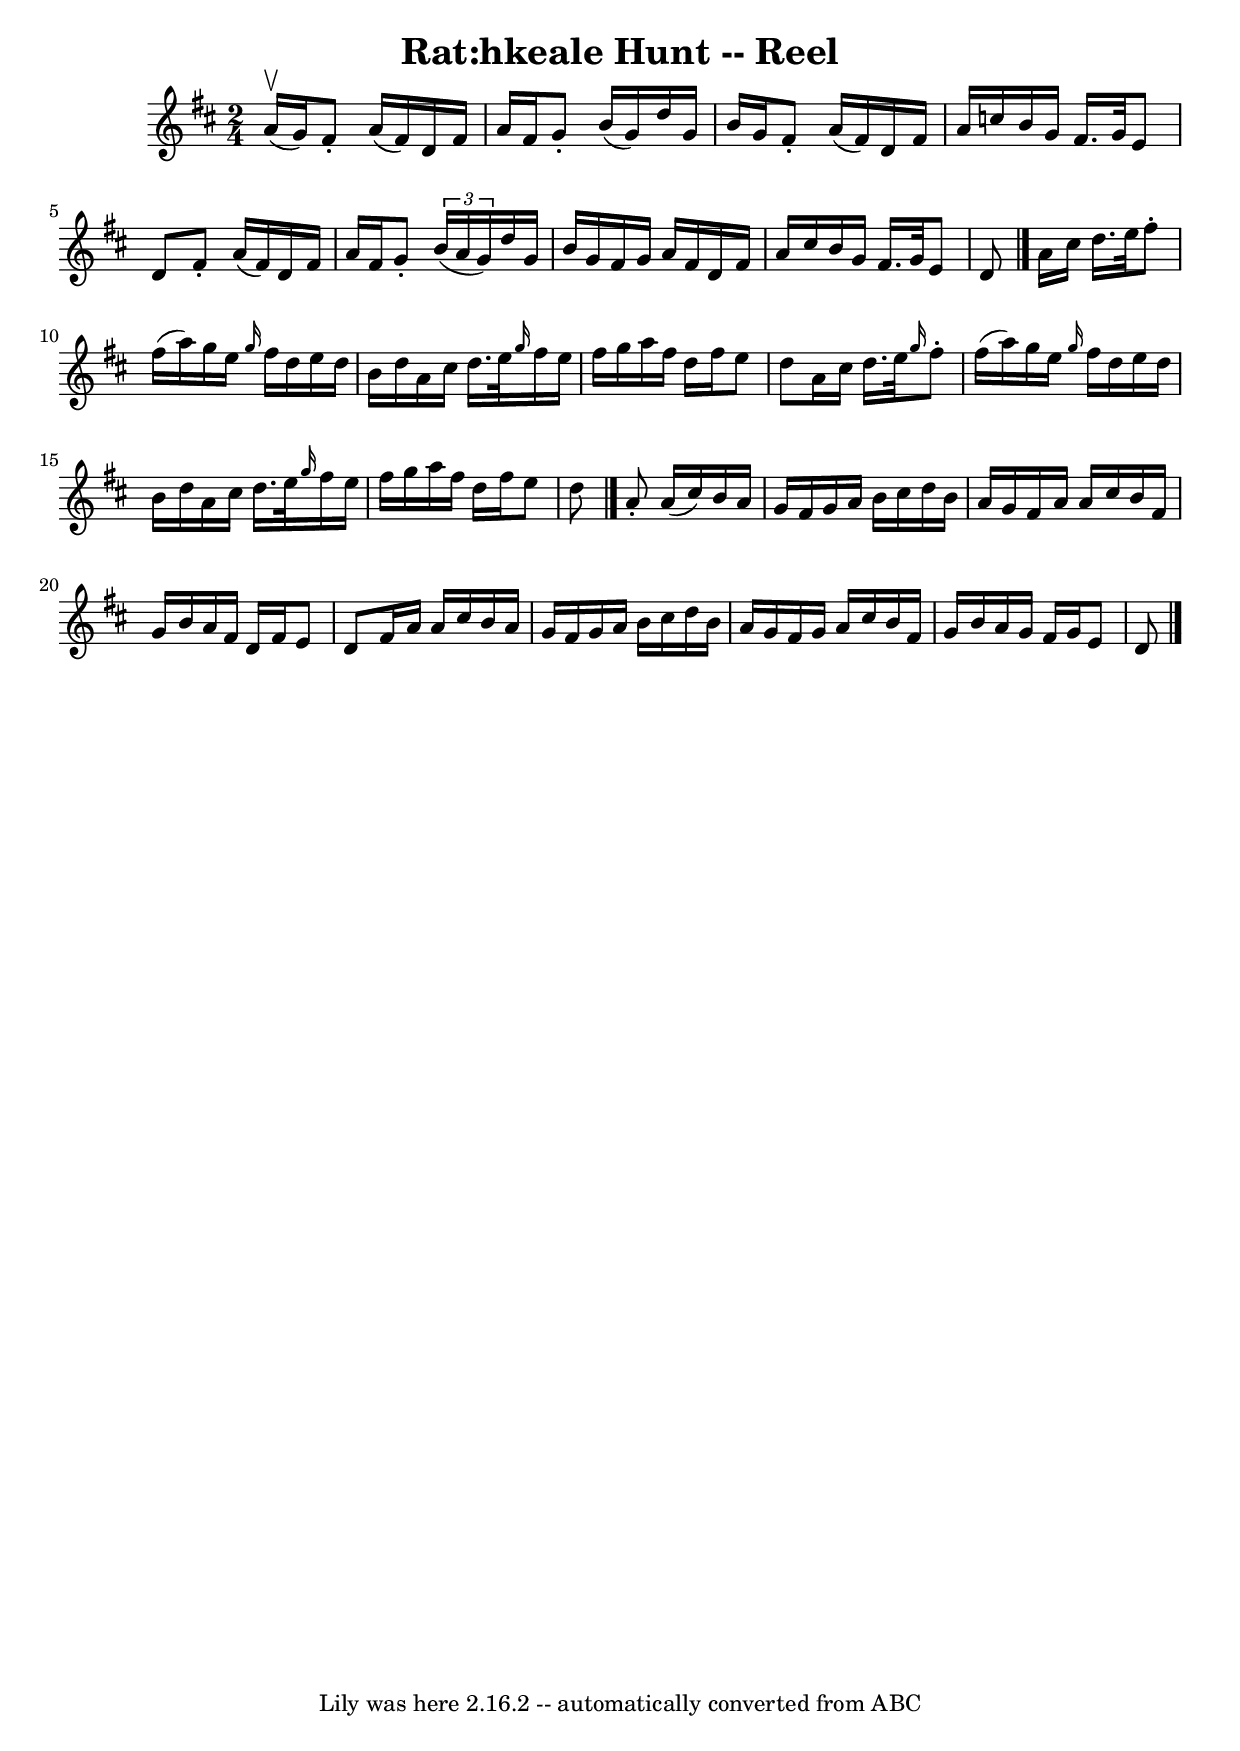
\version "2.16.2"
\include "Mammoth.ily"
\header {
	%% book = "Ryan's Mammoth Collection"
	crossRefNumber = "1"
	footnotes = "\\\\177\\\\first 2 parts AKA Rolling in the Ryegrass"
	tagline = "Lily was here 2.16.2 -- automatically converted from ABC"
	title = "Rat:hkeale Hunt -- Reel"
}
voicedefault =  {


\time 2/4 
\key d \major a'16^\upbow(g'16) |
 fis'8 -. a'16 
(fis'16) d'16 fis'16 a'16 fis'16    |
 g'8 -. b'16 (
 g'16) d''16 g'16 b'16 g'16    |
 fis'8 -. a'16 (
fis'16) d'16 fis'16 a'16 c''16    |
 b'16 g'16    
fis'16. g'32 e'8 d'8    |
 fis'8 -. a'16 (fis'16)   
d'16 fis'16 a'16 fis'16    |
 g'8 -.   \times 2/3 { b'16 (
a'16 g'16) } d''16 g'16 b'16 g'16    |
 fis'16 g'16 
 a'16 fis'16 d'16 fis'16 a'16 cis''16    |
 b'16    
g'16 fis'16. g'32 e'8 d'8    \bar "|." a'16 cis''16    
d''16. e''32 fis''8 -. fis''16 (a''16)   |
 g''16    
e''16  \grace { g''16  } fis''16 d''16 e''16 d''16 b'16    
d''16    |
 a'16 cis''16 d''16. e''32  \grace { g''16  }   
fis''16 e''16 fis''16 g''16    |
 a''16 fis''16 d''16    
fis''16 e''8 d''8    |
 a'16 cis''16 d''16. e''32  
\grace { g''16  } fis''8 -. fis''16 (a''16)   |
 g''16    
e''16  \grace { g''16  } fis''16 d''16 e''16 d''16 b'16    
d''16    |
 a'16 cis''16 d''16. e''32  \grace { g''16  }   
fis''16 e''16 fis''16 g''16    |
 a''16 fis''16 d''16    
fis''16 e''8 d''8    \bar "|." a'8 -. a'16 (cis''16) b'16   
 a'16 g'16 fis'16    |
 g'16 a'16 b'16 cis''16 d''16  
 b'16 a'16 g'16    |
 fis'16 a'16 a'16 cis''16 b'16  
 fis'16 g'16 b'16    |
 a'16 fis'16 d'16 fis'16 e'8  
 d'8    |
 fis'16 a'16 a'16 cis''16 b'16 a'16 g'16 
 fis'16    |
 g'16 a'16 b'16 cis''16 d''16 b'16    
a'16 g'16    |
 fis'16 g'16 a'16 cis''16 b'16 fis'16  
 g'16 b'16    |
 a'16 g'16 fis'16 g'16 e'8 d'8    
\bar "|."   
}

\score{
    <<

	\context Staff="default"
	{
	    \voicedefault 
	}

    >>
	\layout {
	}
	\midi {}
}
